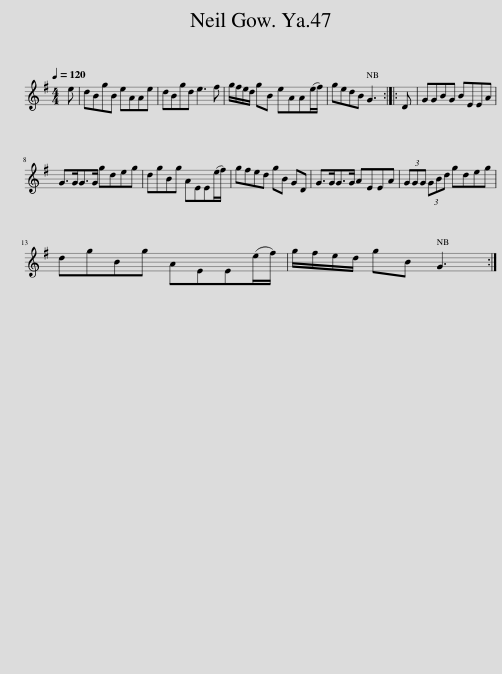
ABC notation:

X:1
L:1/8
Q:1/4=120
M:4/4
I:linebreak $
K:G
V:1 treble
V:1
 e | dBgB eAAe | dBgd e3 f | g/f/e/d/ gB eAA(e/f/) | gedB G3 :: %5
 D | GGBG BEEA |$ G>GG>G gdeg | dgBg AEE(e/f/) | gfed gB GD | %10
 G>GG>G AEEA | (3GGG (3GBd gdeg |$ dgBg AEE(e/f/) | g/f/e/d/ gB G3 :| %14
